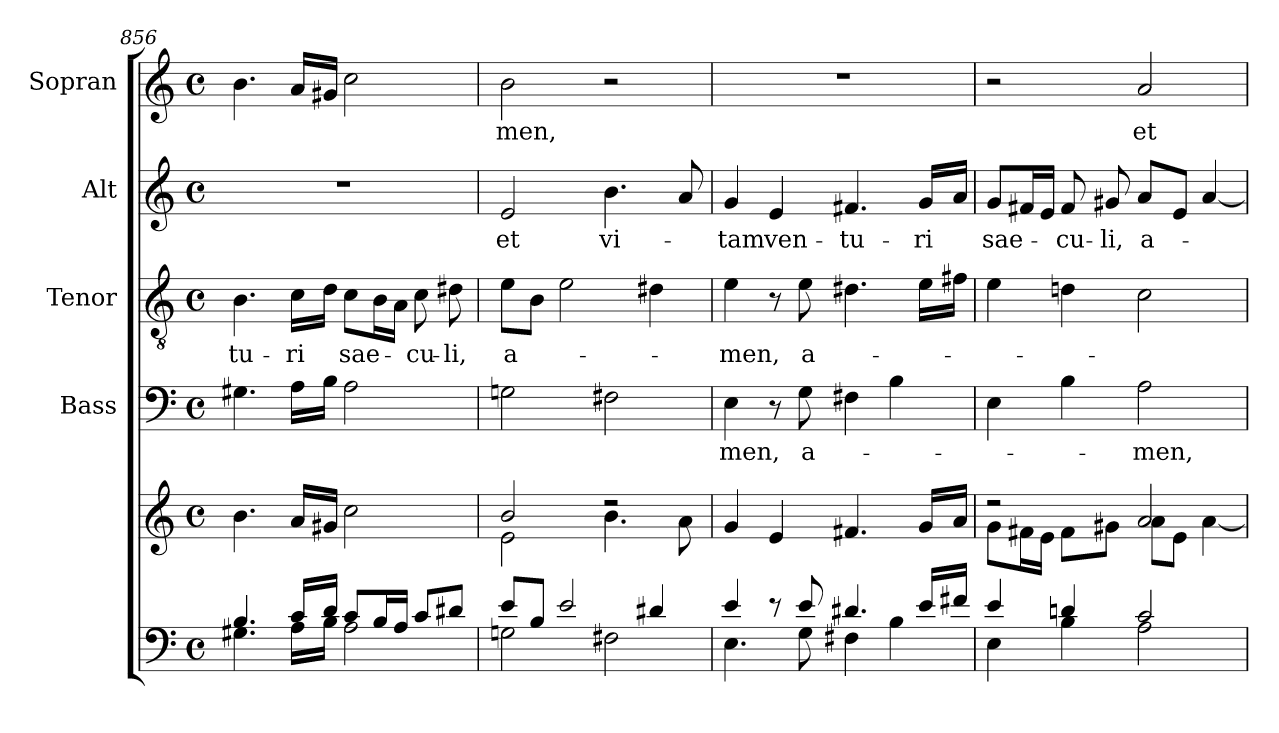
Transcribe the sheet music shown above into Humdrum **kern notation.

**kern	**kern	**kern	**text	**kern	**text	**kern	**text	**kern	**text
*part5	*part5	*part4	*part4	*part3	*part3	*part2	*part2	*part1	*part1
*staff6	*staff5	*staff4	*staff4	*staff3	*staff3	*staff2	*staff2	*staff1	*staff1
*	*	*I"Bass	*	*I"Tenor	*	*I"Alt	*	*I"Sopran	*
*	*	*I'B.	*	*I'T.	*	*I'A.	*	*I'S.	*
*clefF4	*clefG2	*clefF4	*	*clefGv2	*	*clefG2	*	*clefG2	*
*k[]	*k[]	*k[]	*	*k[]	*	*k[]	*	*k[]	*
*C:	*C:	*C:	*	*C:	*	*C:	*	*C:	*
*M4/4	*M4/4	*M4/4	*	*M4/4	*	*M4/4	*	*M4/4	*
*met(c)	*met(c)	*met(c)	*	*met(c)	*	*met(c)	*	*met(c)	*
=856	=856	=856	=856	=856	=856	=856	=856	=856	=856
*^	*	*	*	*	*	*	*	*	*
!	!	!	!	!	!	!LO:LY:b	!	!	!	!
4.B/	4.G#X\	4.b\	4.G#X\	.	4.B\	-tu-	1r	.	4.b\	.
!	!	!	!	!	!	!LO:LY:b	!	!	!	!
16c/LL	16A\LL	16a/LL	16A\LL	.	16c\LL	-ri	.	.	16a/LL	.
16d/JJ	16B\JJ	16g#X/JJ	16B\JJ	.	16d\JJ	.	.	.	16g#X/JJ	.
!	!	!	!	!	!	!LO:LY:b	!	!	!	!
8c/L	2A\	2cc\	2A\	.	8c\L	sae-	.	.	2cc\	.
16B/L	.	.	.	.	16B\L	.	.	.	.	.
16A/JJ	.	.	.	.	16A\JJ	.	.	.	.	.
!	!	!	!	!	!	!LO:LY:b	!	!	!	!
8c/L	.	.	.	.	8c\	-cu-	.	.	.	.
!	!	!	!	!	!	!LO:LY:b	!	!	!	!
8d#X/J	.	.	.	.	8d#X\	-li,	.	.	.	.
!!LO:LB:g=z
=857	=857	=857	=857	=857	=857	=857	=857	=857	=857	=857
*	*	*^	*	*	*	*	*	*	*	*
!	!	!	!	!	!	!	!LO:LY:b	!	!LO:LY:b	!	!LO:LY:b
8e/L	2Gn\	2b/	2e\	2Gn\	.	8e\L	a-	2e/	et	2b\	-men,
8B/J	.	.	.	.	.	8B\J	.	.	.	.	.
2e/	.	.	.	.	.	2e\	.	.	.	.	.
!	!	!	!	!	!	!	!	!	!LO:LY:b	!	!
.	2F#X\	2rdd	4.b\	2F#X\	.	.	.	4.b\	vi-	2r	.
4d#X/	.	.	.	.	.	4d#X\	.	.	.	.	.
.	.	.	8a\	.	.	.	.	8a/	.	.	.
=858	=858	=858	=858	=858	=858	=858	=858	=858	=858	=858	=858
!	!	!	!	!	!LO:LY:b	!	!LO:LY:b	!	!LO:LY:b	!	!
*	*	*v	*v	*	*	*	*	*	*	*	*
4e/	4.E\	4g/	4E\	-men,	4e\	-men,	4g/	-tam	1r	.
!	!	!	!	!	!	!	!	!LO:LY:b	!	!
8rd	.	4e/	8r	.	8r	.	4e/	ven-	.	.
!	!	!	!	!LO:LY:b	!	!LO:LY:b	!	!	!	!
8e/	8G\	.	8G\	a-	8e\	a-	.	.	.	.
!	!	!	!	!	!	!	!	!LO:LY:b	!	!
4.d#X/	4F#X\	4.f#X/	4F#X\	.	4.d#X\	.	4.f#X/	-tu-	.	.
.	4B\	.	4B\	.	.	.	.	.	.	.
!	!	!	!	!	!	!	!	!LO:LY:b	!	!
16e/LL	.	16g/LL	.	.	16e\LL	.	16g/LL	-ri	.	.
16f#X/JJ	.	16a/JJ	.	.	16f#X\JJ	.	16a/JJ	.	.	.
=859	=859	=859	=859	=859	=859	=859	=859	=859	=859	=859
*	*	*^	*	*	*	*	*	*	*	*
!	!	!	!	!	!	!	!	!	!LO:LY:b	!	!
4e/	4E\	2rdd	8g\L	4E\	.	4e\	.	8g/L	sae-	2r	.
.	.	.	16f#X\L	.	.	.	.	16f#X/L	.	.	.
.	.	.	16e\JJ	.	.	.	.	16e/JJ	.	.	.
!	!	!	!	!	!	!	!	!	!LO:LY:b	!	!
4dn/	4B\	.	8f#\L	4B\	.	4dn\	.	8f#/	-cu-	.	.
!	!	!	!	!	!	!	!	!	!LO:LY:b	!	!
.	.	.	8g#X\J	.	.	.	.	8g#X/	-li,	.	.
!	!	!	!	!	!LO:LY:b	!	!	!	!LO:LY:b	!	!LO:LY:b
2c/	2A\	2a/	8a\L	2A\	-men,	2c\	.	8a/L	a-	2a/	et
.	.	.	8e\J	.	.	.	.	8e/J	.	.	.
.	.	.	[<4a\	.	.	.	.	[4a/	.	.	.
*v	*v	*	*	*	*	*	*	*	*	*	*
*	*v	*v	*	*	*	*	*	*	*	*
=	=	=	=	=	=	=	=	=	=
*-	*-	*-	*-	*-	*-	*-	*-	*-	*-
